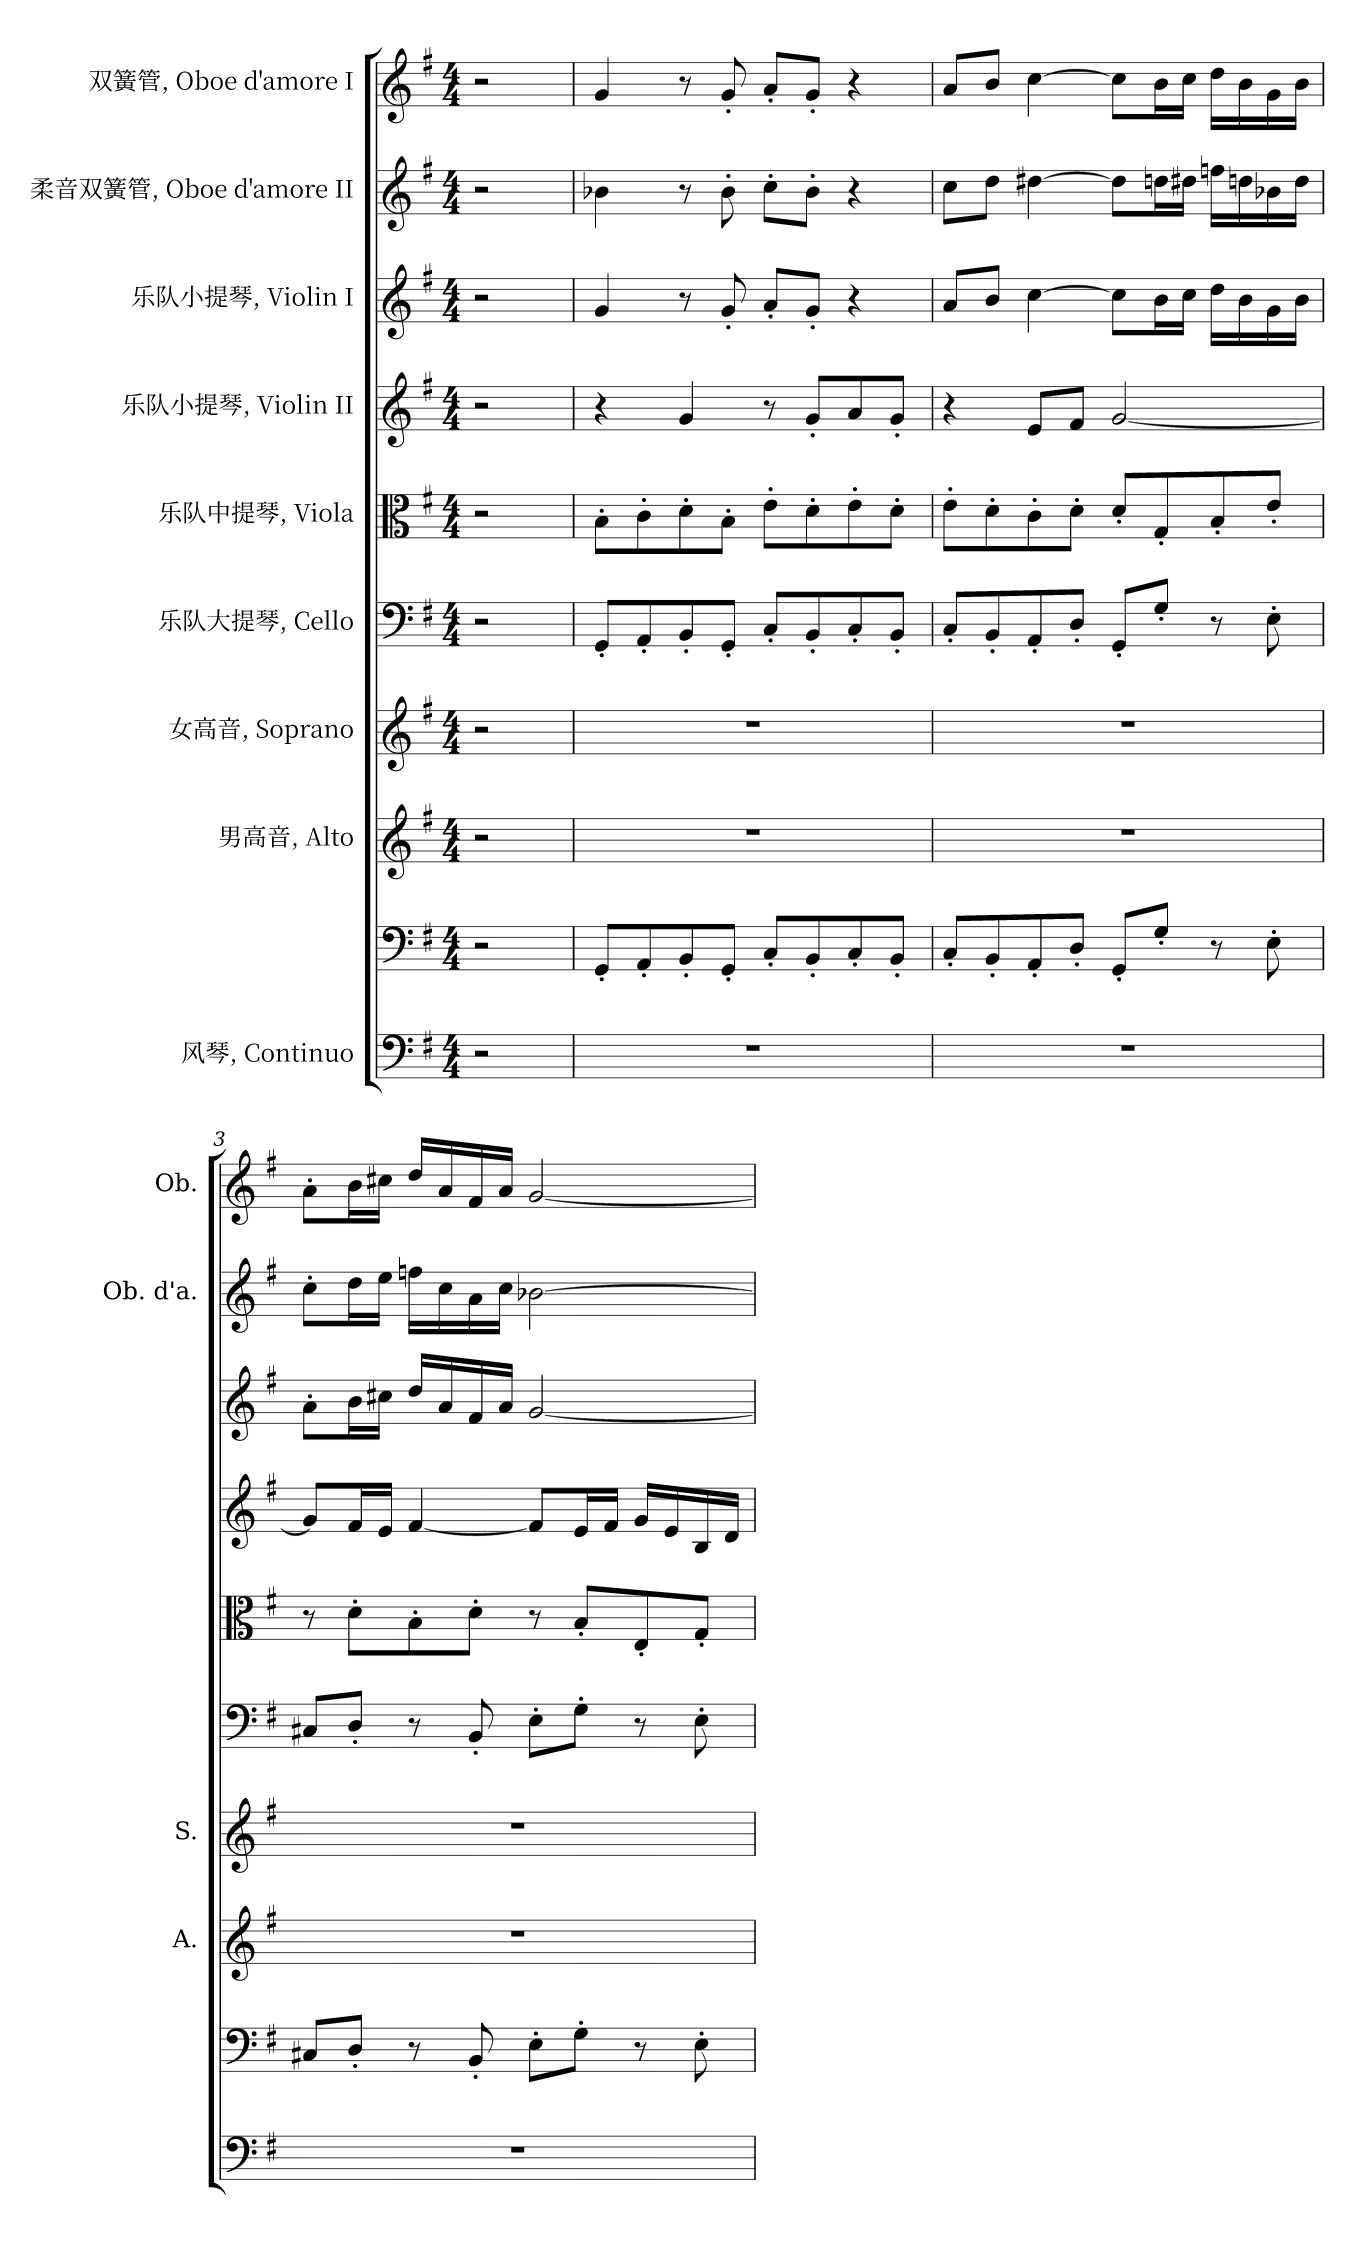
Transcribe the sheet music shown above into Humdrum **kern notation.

**kern	**kern	**kern	**kern	**kern	**kern	**kern	**kern	**kern	**kern
*part9	*part9	*part8	*part7	*part6	*part5	*part4	*part3	*part2	*part1
*staff10	*staff9	*staff8	*staff7	*staff6	*staff5	*staff4	*staff3	*staff2	*staff1
*I"风琴, Continuo	*	*I"男高音, Alto	*I"女高音, Soprano	*I"乐队大提琴, Cello	*I"乐队中提琴, Viola	*I"乐队小提琴, Violin II	*I"乐队小提琴, Violin I	*I"柔音双簧管, Oboe d'amore II	*I"双簧管, Oboe d'amore I
*	*	*I'A.	*I'S.	*	*	*	*	*I'Ob. d'a.	*I'Ob.
*clefF4	*clefF4	*clefG2	*clefG2	*clefF4	*clefC3	*clefG2	*clefG2	*clefG2	*clefG2
*	*	*	*	*	*	*	*	*ITrd2c3	*
*k[f#]	*k[f#]	*k[f#]	*k[f#]	*k[f#]	*k[f#]	*k[f#]	*k[f#]	*k[f#c#g#d#]	*k[f#]
*M4/4	*M4/4	*M4/4	*M4/4	*M4/4	*M4/4	*M4/4	*M4/4	*M4/4	*M4/4
*MM96	*MM96	*MM96	*MM96	*MM96	*MM96	*MM96	*MM96	*MM96	*MM96
=	=	=	=	=	=	=	=	=	=
2r	2r	2r	2r	2r	2r	2r	2r	2r	2r
=1	=1	=1	=1	=1	=1	=1	=1	=1	=1
*	*	*	*	*	*	*	*	*	*MM75
1r	8GG'/L	1r	1r	8GG'/L	8B'\L	4r	4g/	4gn\	4g/
.	8AA'/	.	.	8AA'/	8c'\	.	.	.	.
.	8BB'/	.	.	8BB'/	8d'\	4g/	8r	8r	8r
.	8GG'/J	.	.	8GG'/J	8B'\J	.	8g'/	8g'\	8g'/
.	8C'/L	.	.	8C'/L	8e'\L	8r	8a'/L	8a'\L	8a'/L
.	8BB'/	.	.	8BB'/	8d'\	8g'/L	8g'/J	8g'\J	8g'/J
.	8C'/	.	.	8C'/	8e'\	8a/	4r	4r	4r
.	8BB'/J	.	.	8BB'/J	8d'\J	8g'/J	.	.	.
=2	=2	=2	=2	=2	=2	=2	=2	=2	=2
1r	8C'/L	1r	1r	8C'/L	8e'\L	4r	8a/L	8a\L	8a/L
.	8BB'/	.	.	8BB'/	8d'\	.	8b/J	8b\J	8b/J
.	8AA'/	.	.	8AA'/	8c'\	8e/L	[4cc\	[4b#X\	[4cc\
.	8D'/J	.	.	8D'/J	8d'\J	8f#/J	.	.	.
.	8GG'/L	.	.	8GG'/L	8d'/L	[2g/	8cc\L]	8b#\L]	8cc\L]
.	8G'/J	.	.	8G'/J	8G'/	.	16b\L	16bn\L	16b\L
.	.	.	.	.	.	.	16cc\JJ	16b#X\JJ	16cc\JJ
.	8r	.	.	8r	8B'/	.	16dd\LL	16ddn\LL	16dd\LL
.	.	.	.	.	.	.	16b\	16bn\	16b\
.	8E'\	.	.	8E'\	8e'/J	.	16g\	16gn\	16g\
.	.	.	.	.	.	.	16b\JJ	16b\JJ	16b\JJ
!!LO:PB:g=z
=3	=3	=3	=3	=3	=3	=3	=3	=3	=3
1r	8C#X/L	1r	1r	8C#X/L	8r	8g/L]	8a'\L	8a'\L	8a'\L
.	8D'/J	.	.	8D'/J	8d'\L	16f#/L	16b\L	16b\L	16b\L
.	.	.	.	.	.	16e/JJ	16cc#X\JJ	16cc#\JJ	16cc#X\JJ
.	8r	.	.	8r	8B'\	[4f#/	16dd/LL	16ddn\LL	16dd/LL
.	.	.	.	.	.	.	16a/	16a\	16a/
.	8BB'/	.	.	8BB'/	8d'\J	.	16f#/	16f#\	16f#/
.	.	.	.	.	.	.	16a/JJ	16a\JJ	16a/JJ
.	8E'\L	.	.	8E'\L	8r	8f#/L]	[2g/	[2gn\	[2g/
.	8G'\J	.	.	8G'\J	8B'/L	16e/L	.	.	.
.	.	.	.	.	.	16f#/JJ	.	.	.
.	8r	.	.	8r	8E'/	16g/LL	.	.	.
.	.	.	.	.	.	16e/	.	.	.
.	8E'\	.	.	8E'\	8G'/J	16B/	.	.	.
.	.	.	.	.	.	16d/JJ	.	.	.
=	=	=	=	=	=	=	=	=	=
*-	*-	*-	*-	*-	*-	*-	*-	*-	*-
